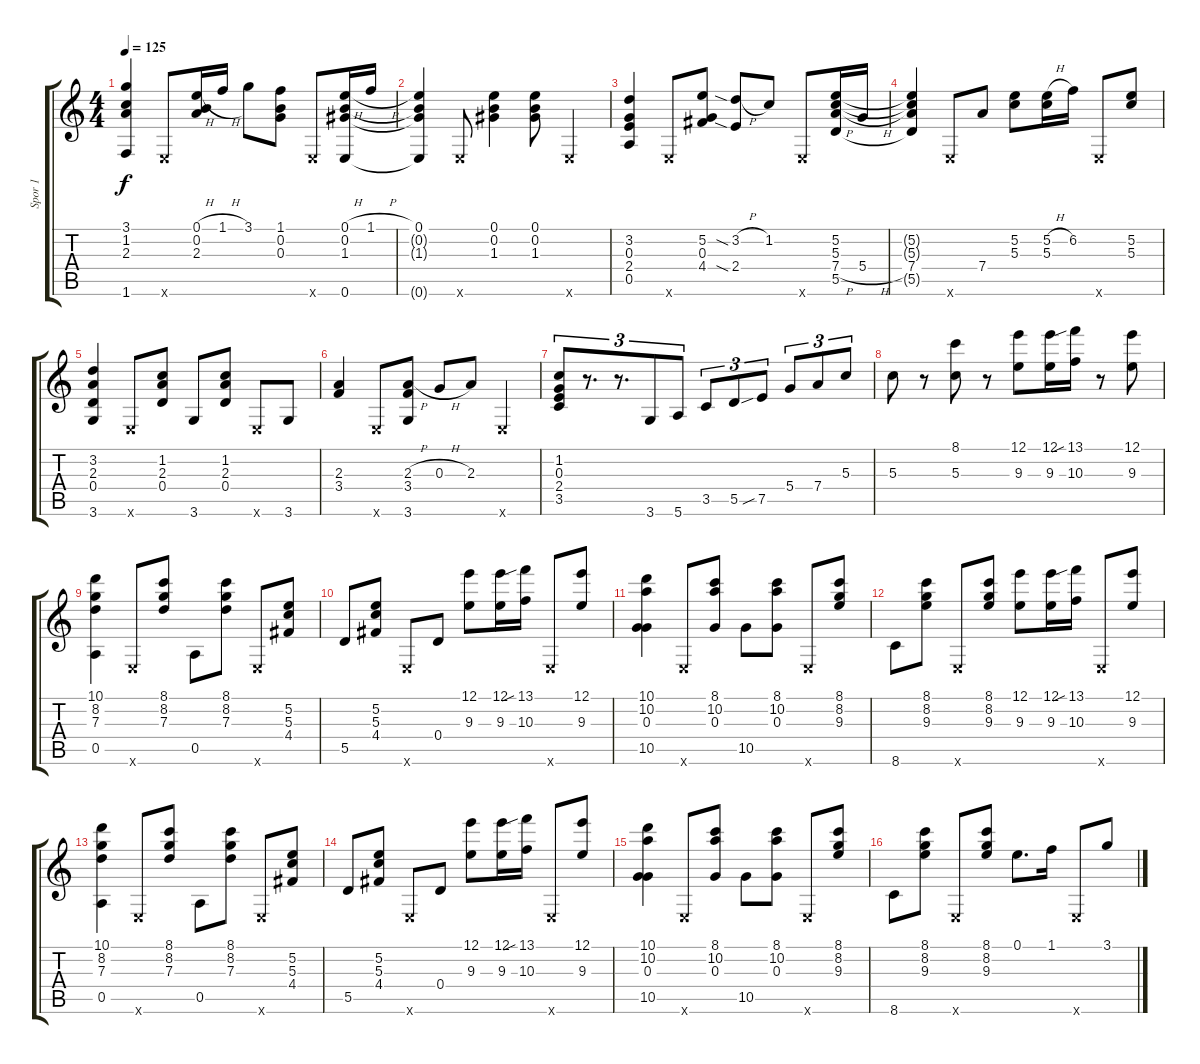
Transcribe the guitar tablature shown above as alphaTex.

\track ("Spor 1" "Spor 1") {instrument acousticguitarnylon}
\staff {score tabs}
\tuning (E4 B3 G3 D3 A2 E2) {hide}
\ts (4 4)
\tempo 125
\clef g2
\ks c
(3.1 1.2 2.3 1.6).4{dy f} 0.6{x}.8 (0.1{h} 0.2 2.3).16 1.1{h}.16 3.1.8 (1.1 0.2 0.3).8 0.6{x}.8 (0.1{h} 0.2 1.3 0.6).16 1.1{h}.16 |
(0.1 0.2{t} 1.3{t} 0.6{t}).4 0.6{x}.8 (0.1 0.2 1.3).4 (0.1 0.2 1.3).8 0.6{x}.4 |
(3.2 0.3 2.4 0.5).4 0.6{x}.8 (5.2 0.3 4.4).8 (3.2{sia h} 2.4{sia}).8 1.2.8 0.6{x}.8 (5.2 5.3 7.4{h} 5.5).16 5.4{h}.16 |
(5.2{t} 5.3{t} 7.4 5.5{t}).4 0.6{x}.8 7.4.8 (5.2 5.3).8 (5.2{h} 5.3).16 6.2.16 0.6{x}.8 (5.2 5.3).8 |
(3.2 2.3 0.4 3.6).4 0.6{x}.8 (1.2 2.3 0.4).8 3.6.8 (1.2 2.3 0.4).8 0.6{x}.8 3.6.8 |
(2.3 3.4).4 0.6{x}.8 (2.3{h} 3.4 3.6).8 0.3{h}.8 2.3.8 0.6{x}.4 |
(1.2 0.3 2.4 3.5).8{tu (3 2)} r.8{d tu (3 2)} r.8{d tu (3 2)} 3.6.8{tu (3 2)} 5.6.8{tu (3 2)} 3.5.8{tu (3 2)} 5.5.8{tu (3 2)} 7.5{sib}.8{tu (3 2)} 5.4.8{tu (3 2)} 7.4.8{tu (3 2)} 5.3.8{tu (3 2)} |
5.3.8 r.8 (8.1 5.3).8 r.8 (12.1 9.3).8 (12.1 9.3).16 (13.1{sib} 10.3).16 r.8 (12.1 9.3).8 |
(10.1 8.2 7.3 0.5).4 0.6{x}.8 (8.1 8.2 7.3).8 0.5.8 (8.1 8.2 7.3).8 0.6{x}.8 (5.2 5.3 4.4).8 |
5.5.8 (5.2 5.3 4.4).8 0.6{x}.8 0.4.8 (12.1 9.3).8 (12.1 9.3).16 (13.1{sib} 10.3).16 0.6{x}.8 (12.1 9.3).8 |
(10.1 10.2 0.3 10.5).4 0.6{x}.8 (8.1 10.2 0.3).8 10.5.8 (8.1 10.2 0.3).8 0.6{x}.8 (8.1 8.2 9.3).8 |
8.6.8 (8.1 8.2 9.3).8 0.6{x}.8 (8.1 8.2 9.3).8 (12.1 9.3).8 (12.1 9.3).16 (13.1{sib} 10.3).16 0.6{x}.8 (12.1 9.3).8 |
(10.1 8.2 7.3 0.5).4 0.6{x}.8 (8.1 8.2 7.3).8 0.5.8 (8.1 8.2 7.3).8 0.6{x}.8 (5.2 5.3 4.4).8 |
5.5.8 (5.2 5.3 4.4).8 0.6{x}.8 0.4.8 (12.1 9.3).8 (12.1 9.3).16 (13.1{sib} 10.3).16 0.6{x}.8 (12.1 9.3).8 |
(10.1 10.2 0.3 10.5).4 0.6{x}.8 (8.1 10.2 0.3).8 10.5.8 (8.1 10.2 0.3).8 0.6{x}.8 (8.1 8.2 9.3).8 |
8.6.8 (8.1 8.2 9.3).8 0.6{x}.8 (8.1 8.2 9.3).8 0.1.8{d} 1.1.16 0.6{x}.8 3.1.8
